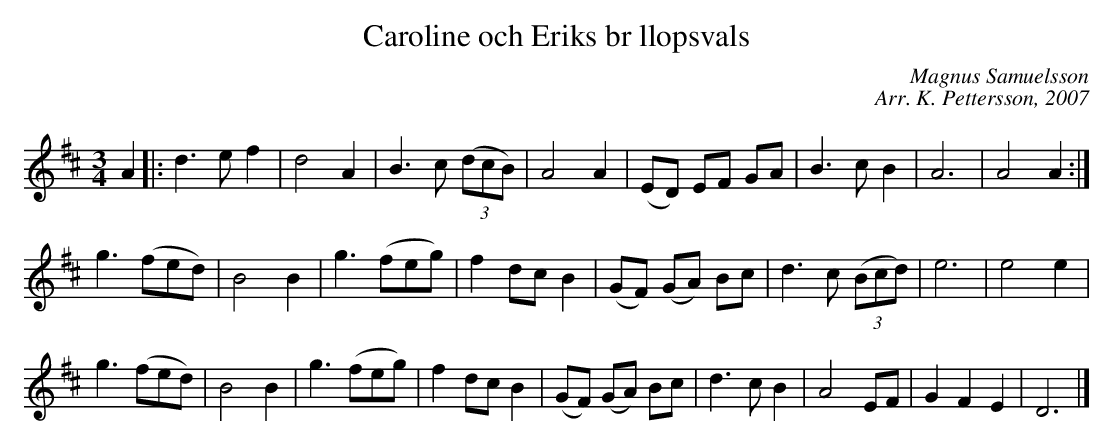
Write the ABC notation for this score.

X:1
T: Caroline och Eriks br llopsvals
C: Magnus Samuelsson
C: Arr. K. Pettersson, 2007
M: 3/4
L: 1/4
K: D
V: 1
A |: d>ef | d2A | B>c ((3d/c/B/) | A2A | (E/D/) E/F/ G/A/ | B>cB | A3 | A2A :|
g>(fe/d/) | B2B | g>(fe/g/) | fd/c/B | (G/F/) (G/A/) B/c/ | d>c ((3B/c/d/) | e3 | e2e |
g>(fe/d/) | B2B | g>(fe/g/) | fd/c/B | (G/F/) (G/A/) B/c/ | d>cB | A2E/F/ | GFE | D3 |]
